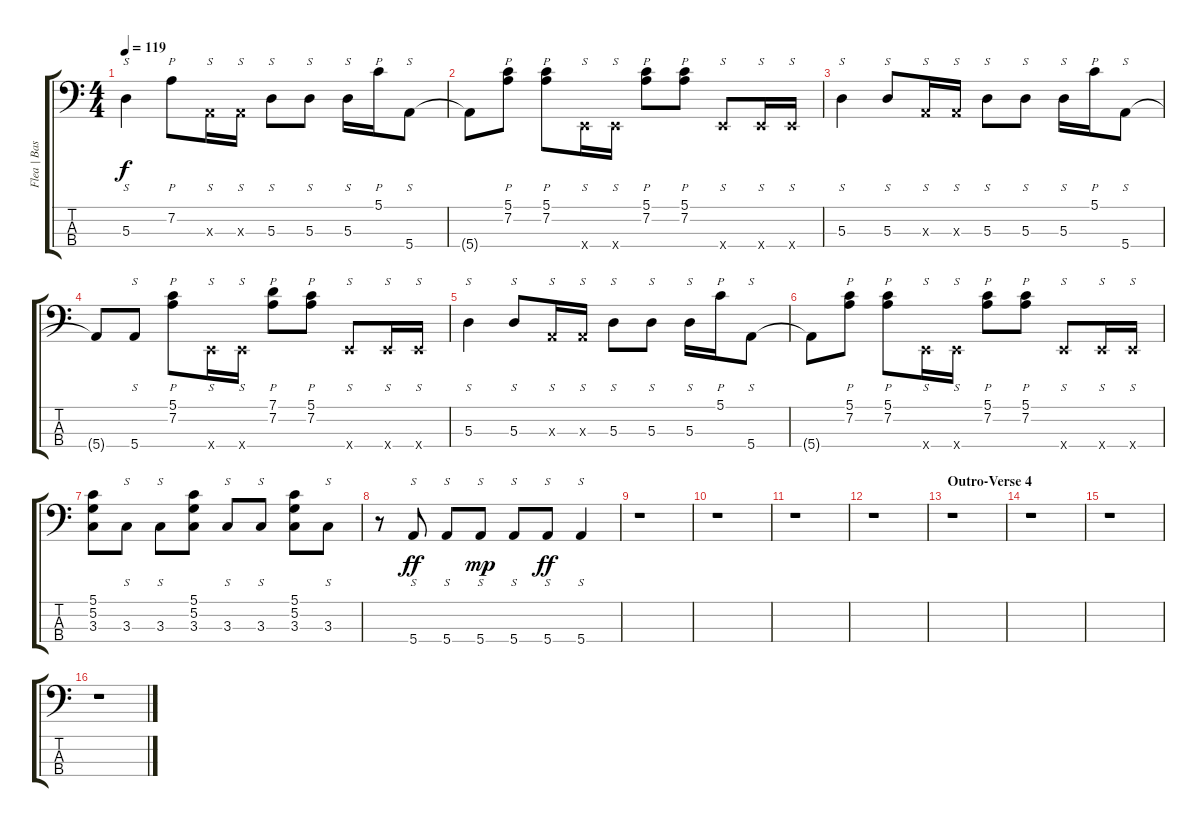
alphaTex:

\track ("Flea | Bass (Slap overdub)" "Flea | Bas") {instrument slapbass1}
\staff {score tabs}
\tuning (G2 D2 A1 E1) {hide}
\ts (4 4)
\tempo 119
\clef f4
\ks c
5.3.4{s dy f} 7.2.8{p} 0.3{x}.16{s} 0.3{x}.16{s} 5.3.8{s} 5.3.8{s} 5.3.16{s} 5.1.16{p} 5.4.8{s} |
5.4{t}.8 (5.1 7.2).8{p} (5.1 7.2).8{p} 0.4{x}.16{s} 0.4{x}.16{s} (5.1 7.2).8{p} (5.1 7.2).8{p} 0.4{x}.8{s} 0.4{x}.16{s} 0.4{x}.16{s} |
5.3.4{s} 5.3.8{s} 0.3{x}.16{s} 0.3{x}.16{s} 5.3.8{s} 5.3.8{s} 5.3.16{s} 5.1.16{p} 5.4.8{s} |
5.4{t}.8 5.4.8{s} (5.1 7.2).8{p} 0.4{x}.16{s} 0.4{x}.16{s} (7.1 7.2).8{p} (5.1 7.2).8{p} 0.4{x}.8{s} 0.4{x}.16{s} 0.4{x}.16{s} |
5.3.4{s} 5.3.8{s} 0.3{x}.16{s} 0.3{x}.16{s} 5.3.8{s} 5.3.8{s} 5.3.16{s} 5.1.16{p} 5.4.8{s} |
5.4{t}.8 (5.1 7.2).8{p} (5.1 7.2).8{p} 0.4{x}.16{s} 0.4{x}.16{s} (5.1 7.2).8{p} (5.1 7.2).8{p} 0.4{x}.8{s} 0.4{x}.16{s} 0.4{x}.16{s} |
(5.1 5.2 3.3).8 3.3.8{s} 3.3.8{s} (5.1 5.2 3.3).8 3.3.8{s} 3.3.8{s} (5.1 5.2 3.3).8 3.3.8{s} |
r.8 5.4.8{s dy ff} 5.4.8{s} 5.4.8{s dy mp} 5.4.8{s} 5.4.8{s dy ff} 5.4.4{s} |
r.1 |
r.1 |
r.1 |
r.1 |
\section ("" "Outro-Verse 4")
r.1 |
r.1 |
r.1 |
r.1
